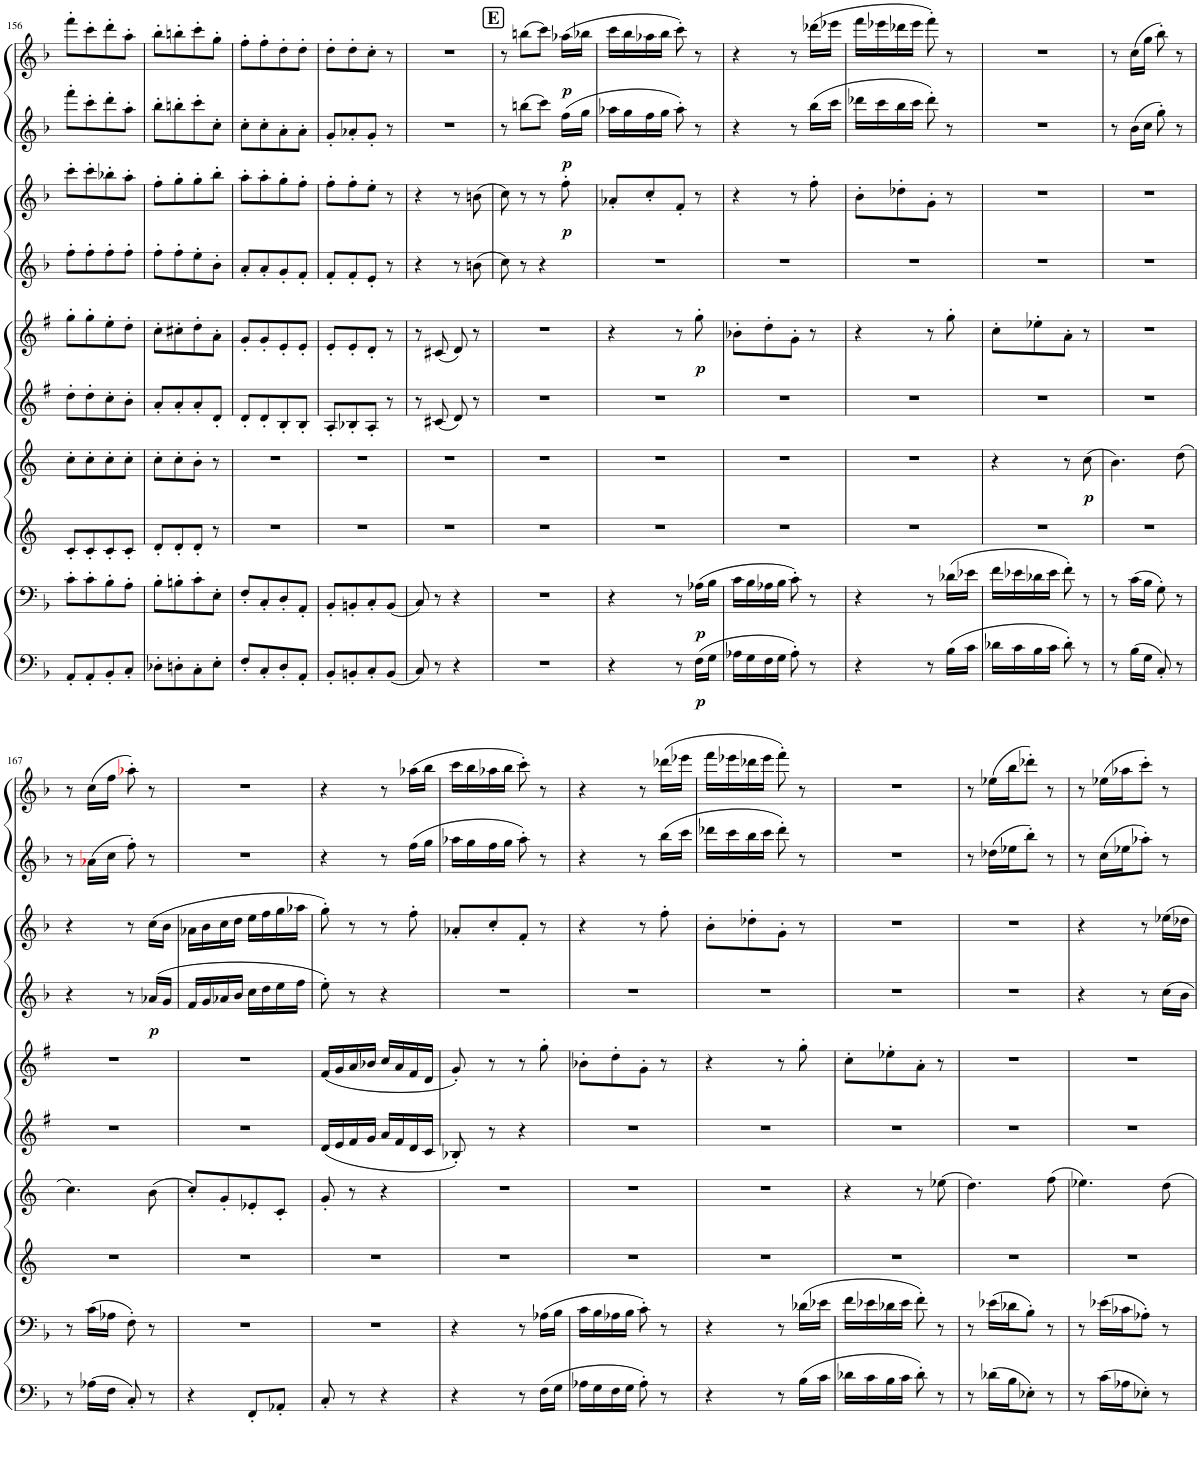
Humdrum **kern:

**kern	**dynam	**kern	**dynam	**kern	**kern	**dynam	**kern	**kern	**dynam	**kern	**dynam	**kern	**dynam	**kern	**dynam	**kern	**dynam
*part10	*part10	*part9	*part9	*part8	*part7	*part7	*part6	*part5	*part5	*part4	*part4	*part3	*part3	*part2	*part2	*part1	*part1
*staff10	*staff10	*staff9	*staff9	*staff8	*staff7	*staff7	*staff6	*staff5	*staff5	*staff4	*staff4	*staff3	*staff3	*staff2	*staff2	*staff1	*staff1
*I"Bassoon 2	*	*I"Bassoon 1	*	*I"Horn 2 in F	*I"Horn 1 in F	*	*I"Clarinet 2 in Bb	*I"Clarinet 1 in Bb	*	*I"Oboe 2	*	*I"Oboe 1	*	*I"Flute 2	*	*I"Flute 1	*
*I'Bsn	*	*I'Bsn	*	*I'Hn	*I'Hn	*	*I'Cl	*I'Cl	*	*I'Ob	*	*I'Ob	*	*I'Fl	*	*I'Fl	*
!!LO:PB:g=z
*clefF4	*	*clefF4	*	*clefG2	*clefG2	*	*clefG2	*clefG2	*	*clefG2	*	*clefG2	*	*clefG2	*	*clefG2	*
*	*	*	*	*Trd4c7	*Trd4c7	*	*Trd1c2	*Trd1c2	*	*	*	*	*	*	*	*	*
*k[b-]	*	*k[b-]	*	*k[]	*k[]	*	*k[f#]	*k[f#]	*	*k[b-]	*	*k[b-]	*	*k[b-]	*	*k[b-]	*
*M2/4	*	*M2/4	*	*M2/4	*M2/4	*	*M2/4	*M2/4	*	*M2/4	*	*M2/4	*	*M2/4	*	*M2/4	*
=156	=156	=156	=156	=156	=156	=156	=156	=156	=156	=156	=156	=156	=156	=156	=156	=156	=156
8AA'/L	.	8c'\L	.	8c'/L	8cc'\L	.	8dd'\L	8gg'\L	.	8ff'\L	.	8ccc'\L	.	8fff'\L	.	8fff'\L	.
8AA'/	.	8c'\	.	8c'/	8cc'\	.	8dd'\	8gg'\	.	8ff'\	.	8ccc'\	.	8ccc'\	.	8ccc'\	.
8BB-'/	.	8B-'\	.	8c'/	8cc'\	.	8cc'\	8ee'\	.	8ff'\	.	8bb-X'\	.	8ddd'\	.	8ddd'\	.
8C'/J	.	8A'\J	.	8c'/J	8cc'\J	.	8b'\J	8dd'\J	.	8ff'\J	.	8aa'\J	.	8aa'\J	.	8aa'\J	.
=157	=157	=157	=157	=157	=157	=157	=157	=157	=157	=157	=157	=157	=157	=157	=157	=157	=157
8D-X'\L	.	8B-'\L	.	8d'/L	8cc'\L	.	8a'/L	8cc'\L	.	8ff'\L	.	8ff'\L	.	8bb-'\L	.	8bb-'\L	.
8Dn'\	.	8Bn'\	.	8d'/	8cc'\	.	8a'/	8cc#X'\	.	8ff'\	.	8gg'\	.	8bbn'\	.	8bbn'\	.
8C'\	.	8c'\	.	8d'/J	8b'\J	.	8a'/	8dd'\	.	8ee'\	.	8gg'\	.	8ccc'\	.	8ccc'\	.
8E'\J	.	8E'\J	.	8r	8r	.	8d'/J	8a'\J	.	8b-'\J	.	8bb-'\J	.	8cc'\J	.	8gg'\J	.
=158	=158	=158	=158	=158	=158	=158	=158	=158	=158	=158	=158	=158	=158	=158	=158	=158	=158
8F'/L	.	8F'/L	.	2r	2r	.	8d'/L	8g'/L	.	8a'/L	.	8aa'\L	.	8cc'\L	.	8ff'\L	.
8C'/	.	8C'/	.	.	.	.	8d'/	8g'/	.	8a'/	.	8aa'\	.	8cc'\	.	8ff'\	.
8D'/	.	8D'/	.	.	.	.	8B'/	8e'/	.	8g'/	.	8gg'\	.	8a'\	.	8dd'\	.
8AA'/J	.	8AA'/J	.	.	.	.	8B'/J	8e'/J	.	8f'/J	.	8ff'\J	.	8a'\J	.	8dd'\J	.
=159	=159	=159	=159	=159	=159	=159	=159	=159	=159	=159	=159	=159	=159	=159	=159	=159	=159
8BB-'/L	.	8BB-'/L	.	2r	2r	.	8A'/L	8e'/L	.	8f'/L	.	8ff'\L	.	8g'/L	.	8dd'\L	.
8BBn'/	.	8BBn'/	.	.	.	.	8B-X'/	8e'/	.	8f'/	.	8ff'\	.	8a-X'/	.	8dd'\	.
8C'/	.	8C'/	.	.	.	.	8A'/J	8d'/J	.	8e'/J	.	8ee'\J	.	8g'/J	.	8cc'\J	.
(8BB/J	.	(8BB/J	.	.	.	.	8r	8r	.	8r	.	8r	.	8r	.	8r	.
=160	=160	=160	=160	=160	=160	=160	=160	=160	=160	=160	=160	=160	=160	=160	=160	=160	=160
8C/)	.	8C/)	.	2r	2r	.	8r	8r	.	4r	.	4r	.	2r	.	2r	.
8r	.	8r	.	.	.	.	(8c#X/	(8c#X/	.	.	.	.	.	.	.	.	.
4r	.	4r	.	.	.	.	8d/)	8d/)	.	8r	.	8r	.	.	.	.	.
.	.	.	.	.	.	.	8r	8r	.	(8bn\	.	(8bn\	.	.	.	.	.
!!LO:REH:place=s1:a:B:cj:fs=14:t=E
=161	=161	=161	=161	=161	=161	=161	=161	=161	=161	=161	=161	=161	=161	=161	=161	=161	=161
2r	.	2r	.	2r	2r	.	2r	2r	.	8cc\)	.	8cc\)	.	8r	.	8r	.
.	.	.	.	.	.	.	.	.	.	8r	.	8r	.	(8bbn\L	.	(8bbn\L	.
.	.	.	.	.	.	.	.	.	.	4r	.	8r	.	8ccc\J)	.	8ccc\J)	.
!	!	!	!	!	!	!	!	!	!	!	!	!	!LO:DY:b	!	!LO:DY:b	!	!LO:DY:b
.	.	.	.	.	.	.	.	.	.	.	.	8ff'\	p	(16ff\LL	p	(16aa-X\LL	p
.	.	.	.	.	.	.	.	.	.	.	.	.	.	16gg\JJ	.	16bb-X\JJ	.
=162	=162	=162	=162	=162	=162	=162	=162	=162	=162	=162	=162	=162	=162	=162	=162	=162	=162
4r	.	4r	.	2r	2r	.	2r	4r	.	2r	.	8a-X'/L	.	16aa-X\LL	.	16ccc\LL	.
.	.	.	.	.	.	.	.	.	.	.	.	.	.	16gg\	.	16bb-\	.
.	.	.	.	.	.	.	.	.	.	.	.	8cc'/	.	16ff\	.	16aa-X\	.
.	.	.	.	.	.	.	.	.	.	.	.	.	.	16gg\JJ	.	16bb-\JJ	.
8r	.	8r	.	.	.	.	.	8r	.	.	.	8f'/J	.	8aa-'\)	.	8ccc'\)	.
!	!LO:DY:b	!	!LO:DY:b	!	!	!	!	!	!LO:DY:b	!	!	!	!	!	!	!	!
(16F\LL	p	(16A-X\LL	p	.	.	.	.	8gg'\	p	.	.	8r	.	8r	.	8r	.
16G\JJ	.	16B-\JJ	.	.	.	.	.	.	.	.	.	.	.	.	.	.	.
=163	=163	=163	=163	=163	=163	=163	=163	=163	=163	=163	=163	=163	=163	=163	=163	=163	=163
16A-X\LL	.	16c\LL	.	2r	2r	.	2r	8b-X'\L	.	2r	.	4r	.	4r	.	4r	.
16G\	.	16B-\	.	.	.	.	.	.	.	.	.	.	.	.	.	.	.
16F\	.	16A-X\	.	.	.	.	.	8dd'\	.	.	.	.	.	.	.	.	.
16G\JJ	.	16B-\JJ	.	.	.	.	.	.	.	.	.	.	.	.	.	.	.
8A-'\)	.	8c'\)	.	.	.	.	.	8g'\J	.	.	.	8r	.	8r	.	8r	.
8r	.	8r	.	.	.	.	.	8r	.	.	.	8ff'\	.	(16bb-\LL	.	(16ddd-X\LL	.
.	.	.	.	.	.	.	.	.	.	.	.	.	.	16ccc\JJ	.	16eee-X\JJ	.
=164	=164	=164	=164	=164	=164	=164	=164	=164	=164	=164	=164	=164	=164	=164	=164	=164	=164
4r	.	4r	.	2r	2r	.	2r	4r	.	2r	.	8b-'\L	.	16ddd-X\LL	.	16fff\LL	.
.	.	.	.	.	.	.	.	.	.	.	.	.	.	16ccc\	.	16eee-X\	.
.	.	.	.	.	.	.	.	.	.	.	.	8dd-X'\	.	16bb-\	.	16ddd-X\	.
.	.	.	.	.	.	.	.	.	.	.	.	.	.	16ccc\JJ	.	16eee-\JJ	.
8r	.	8r	.	.	.	.	.	8r	.	.	.	8g'\J	.	8ddd-'\)	.	8fff'\)	.
(16B-\LL	.	(16d-X\LL	.	.	.	.	.	8gg'\	.	.	.	8r	.	8r	.	8r	.
16c\JJ	.	16e-X\JJ	.	.	.	.	.	.	.	.	.	.	.	.	.	.	.
=165	=165	=165	=165	=165	=165	=165	=165	=165	=165	=165	=165	=165	=165	=165	=165	=165	=165
16d-X\LL	.	16f\LL	.	2r	4r	.	2r	8cc'\L	.	2r	.	2r	.	2r	.	2r	.
16c\	.	16e-X\	.	.	.	.	.	.	.	.	.	.	.	.	.	.	.
16B-\	.	16d-X\	.	.	.	.	.	8ee-X'\	.	.	.	.	.	.	.	.	.
16c\JJ	.	16e-\JJ	.	.	.	.	.	.	.	.	.	.	.	.	.	.	.
8d-'\)	.	8f'\)	.	.	8r	.	.	8a'\J	.	.	.	.	.	.	.	.	.
!	!	!	!	!	!	!LO:DY:b	!	!	!	!	!	!	!	!	!	!	!
8r	.	8r	.	.	(8cc\	p	.	8r	.	.	.	.	.	.	.	.	.
=166	=166	=166	=166	=166	=166	=166	=166	=166	=166	=166	=166	=166	=166	=166	=166	=166	=166
8r	.	8r	.	2r	4.b\)	.	2r	2r	.	2r	.	2r	.	8r	.	8r	.
(16B-\LL	.	(16c\LL	.	.	.	.	.	.	.	.	.	.	.	(16b-\LL	.	(16cc\LL	.
16G\JJ	.	16B-\JJ	.	.	.	.	.	.	.	.	.	.	.	16cc\JJ	.	16gg\JJ	.
8C'/)	.	8G'\)	.	.	.	.	.	.	.	.	.	.	.	8gg'\)	.	8bb-'\)	.
8r	.	8r	.	.	(8dd\	.	.	.	.	.	.	.	.	8r	.	8r	.
!!LO:LB:g=z
=167	=167	=167	=167	=167	=167	=167	=167	=167	=167	=167	=167	=167	=167	=167	=167	=167	=167
8r	.	8r	.	2r	4.cc\)	.	2r	2r	.	4r	.	4r	.	8r	.	8r	.
(16A-X\LL	.	(16c\LL	.	.	.	.	.	.	.	.	.	.	.	(16a-X\LL	.	(16cc\LL	.
16F\JJ	.	16A-X\JJ	.	.	.	.	.	.	.	.	.	.	.	16cc\JJ	.	16ff\JJ	.
8C'/)	.	8F'\)	.	.	.	.	.	.	.	8r	.	8r	.	8ff'\)	.	8aa-X'\)	.
!	!	!	!	!	!	!	!	!	!	!	!LO:DY:b	!	!	!	!	!	!
8r	.	8r	.	.	(8b\	.	.	.	.	(16a-X/LL	p	(16cc\LL	.	8r	.	8r	.
.	.	.	.	.	.	.	.	.	.	16g/JJ	.	16b-\JJ	.	.	.	.	.
=168	=168	=168	=168	=168	=168	=168	=168	=168	=168	=168	=168	=168	=168	=168	=168	=168	=168
4r	.	2r	.	2r	8cc'/L)	.	2r	2r	.	16f/LL	.	16a-X\LL	.	2r	.	2r	.
.	.	.	.	.	.	.	.	.	.	16g/	.	16b-\	.	.	.	.	.
.	.	.	.	.	8g'/	.	.	.	.	16a-X/	.	16cc\	.	.	.	.	.
.	.	.	.	.	.	.	.	.	.	16b-/JJ	.	16dd\JJ	.	.	.	.	.
8FF'/L	.	.	.	.	8e-X'/	.	.	.	.	16cc\LL	.	16ee\LL	.	.	.	.	.
.	.	.	.	.	.	.	.	.	.	16dd\	.	16ff\	.	.	.	.	.
8AA-X'/J	.	.	.	.	8c'/J	.	.	.	.	16ee\	.	16gg\	.	.	.	.	.
.	.	.	.	.	.	.	.	.	.	16ff\JJ	.	16aa-X\JJ	.	.	.	.	.
=169	=169	=169	=169	=169	=169	=169	=169	=169	=169	=169	=169	=169	=169	=169	=169	=169	=169
8C'/	.	2r	.	2r	8g'/	.	(16d/LL	(16f#/LL	.	8ee'\)	.	8gg'\)	.	4r	.	4r	.
.	.	.	.	.	.	.	16e/	16g/	.	.	.	.	.	.	.	.	.
8r	.	.	.	.	8r	.	16f#/	16a/	.	8r	.	8r	.	.	.	.	.
.	.	.	.	.	.	.	16g/JJ	16b-X/JJ	.	.	.	.	.	.	.	.	.
4r	.	.	.	.	4r	.	16a/LL	16cc/LL	.	4r	.	8r	.	8r	.	8r	.
.	.	.	.	.	.	.	16f#/	16a/	.	.	.	.	.	.	.	.	.
.	.	.	.	.	.	.	16d/	16f#/	.	.	.	8ff'\	.	(16ff\LL	.	(16aa-X\LL	.
.	.	.	.	.	.	.	16c/JJ	16d/JJ	.	.	.	.	.	16gg\JJ	.	16bb-\JJ	.
=170	=170	=170	=170	=170	=170	=170	=170	=170	=170	=170	=170	=170	=170	=170	=170	=170	=170
4r	.	4r	.	2r	2r	.	8B-X'/)	8g'/)	.	2r	.	8a-X'/L	.	16aa-X\LL	.	16ccc\LL	.
.	.	.	.	.	.	.	.	.	.	.	.	.	.	16gg\	.	16bb-\	.
.	.	.	.	.	.	.	8r	8r	.	.	.	8cc'/	.	16ff\	.	16aa-X\	.
.	.	.	.	.	.	.	.	.	.	.	.	.	.	16gg\JJ	.	16bb-\JJ	.
8r	.	8r	.	.	.	.	4r	8r	.	.	.	8f'/J	.	8aa-'\)	.	8ccc'\)	.
(16F\LL	.	(16A-X\LL	.	.	.	.	.	8gg'\	.	.	.	8r	.	8r	.	8r	.
16G\JJ	.	16B-\JJ	.	.	.	.	.	.	.	.	.	.	.	.	.	.	.
=171	=171	=171	=171	=171	=171	=171	=171	=171	=171	=171	=171	=171	=171	=171	=171	=171	=171
16A-X\LL	.	16c\LL	.	2r	2r	.	2r	8b-X'\L	.	2r	.	4r	.	4r	.	4r	.
16G\	.	16B-\	.	.	.	.	.	.	.	.	.	.	.	.	.	.	.
16F\	.	16A-X\	.	.	.	.	.	8dd'\	.	.	.	.	.	.	.	.	.
16G\JJ	.	16B-\JJ	.	.	.	.	.	.	.	.	.	.	.	.	.	.	.
8A-'\)	.	8c'\)	.	.	.	.	.	8g'\J	.	.	.	8r	.	8r	.	8r	.
8r	.	8r	.	.	.	.	.	8r	.	.	.	8ff'\	.	(16bb-\LL	.	(16ddd-X\LL	.
.	.	.	.	.	.	.	.	.	.	.	.	.	.	16ccc\JJ	.	16eee-X\JJ	.
=172	=172	=172	=172	=172	=172	=172	=172	=172	=172	=172	=172	=172	=172	=172	=172	=172	=172
4r	.	4r	.	2r	2r	.	2r	4r	.	2r	.	8b-'\L	.	16ddd-X\LL	.	16fff\LL	.
.	.	.	.	.	.	.	.	.	.	.	.	.	.	16ccc\	.	16eee-X\	.
.	.	.	.	.	.	.	.	.	.	.	.	8dd-X'\	.	16bb-\	.	16ddd-X\	.
.	.	.	.	.	.	.	.	.	.	.	.	.	.	16ccc\JJ	.	16eee-\JJ	.
8r	.	8r	.	.	.	.	.	8r	.	.	.	8g'\J	.	8ddd-'\)	.	8fff'\)	.
(16B-\LL	.	(16d-X\LL	.	.	.	.	.	8gg'\	.	.	.	8r	.	8r	.	8r	.
16c\JJ	.	16e-X\JJ	.	.	.	.	.	.	.	.	.	.	.	.	.	.	.
=173	=173	=173	=173	=173	=173	=173	=173	=173	=173	=173	=173	=173	=173	=173	=173	=173	=173
16d-X\LL	.	16f\LL	.	2r	4r	.	2r	8cc'\L	.	2r	.	2r	.	2r	.	2r	.
16c\	.	16e-X\	.	.	.	.	.	.	.	.	.	.	.	.	.	.	.
16B-\	.	16d-X\	.	.	.	.	.	8ee-X'\	.	.	.	.	.	.	.	.	.
16c\JJ	.	16e-\JJ	.	.	.	.	.	.	.	.	.	.	.	.	.	.	.
8d-'\)	.	8f'\)	.	.	8r	.	.	8a'\J	.	.	.	.	.	.	.	.	.
8r	.	8r	.	.	(8ee-X\	.	.	8r	.	.	.	.	.	.	.	.	.
=174	=174	=174	=174	=174	=174	=174	=174	=174	=174	=174	=174	=174	=174	=174	=174	=174	=174
8r	.	8r	.	2r	4.dd\)	.	2r	2r	.	2r	.	2r	.	8r	.	8r	.
(16d-X\LL	.	(16e-X\LL	.	.	.	.	.	.	.	.	.	.	.	(16dd-X\LL	.	(16ee-X\LL	.
16B-\J	.	16d-X\J	.	.	.	.	.	.	.	.	.	.	.	16ee-X\J	.	16bb-\J	.
8E-X'\J)	.	8B-'\J)	.	.	.	.	.	.	.	.	.	.	.	8bb-'\J)	.	8ddd-X'\J)	.
8r	.	8r	.	.	(8ff\	.	.	.	.	.	.	.	.	8r	.	8r	.
=175	=175	=175	=175	=175	=175	=175	=175	=175	=175	=175	=175	=175	=175	=175	=175	=175	=175
8r	.	8r	.	2r	4.ee-X\)	.	2r	2r	.	4r	.	4r	.	8r	.	8r	.
(16c\LL	.	(16e-X\LL	.	.	.	.	.	.	.	.	.	.	.	(16cc\LL	.	(16ee-X\LL	.
16A-X\J	.	16c-X\J	.	.	.	.	.	.	.	.	.	.	.	16ee-X\J	.	16aa-X\J	.
8E-X'\J)	.	8A-X'\J)	.	.	.	.	.	.	.	8r	.	8r	.	8aa-X'\J)	.	8ccc'\J)	.
8r	.	8r	.	.	8dd\	.	.	.	.	16cc\LL	.	16ee-X\LL	.	8r	.	8r	.
.	.	.	.	.	.	.	.	.	.	16b-\JJ	.	16dd-X\JJ	.	.	.	.	.
=	=	=	=	=	=	=	=	=	=	=	=	=	=	=	=	=	=
*-	*-	*-	*-	*-	*-	*-	*-	*-	*-	*-	*-	*-	*-	*-	*-	*-	*-
